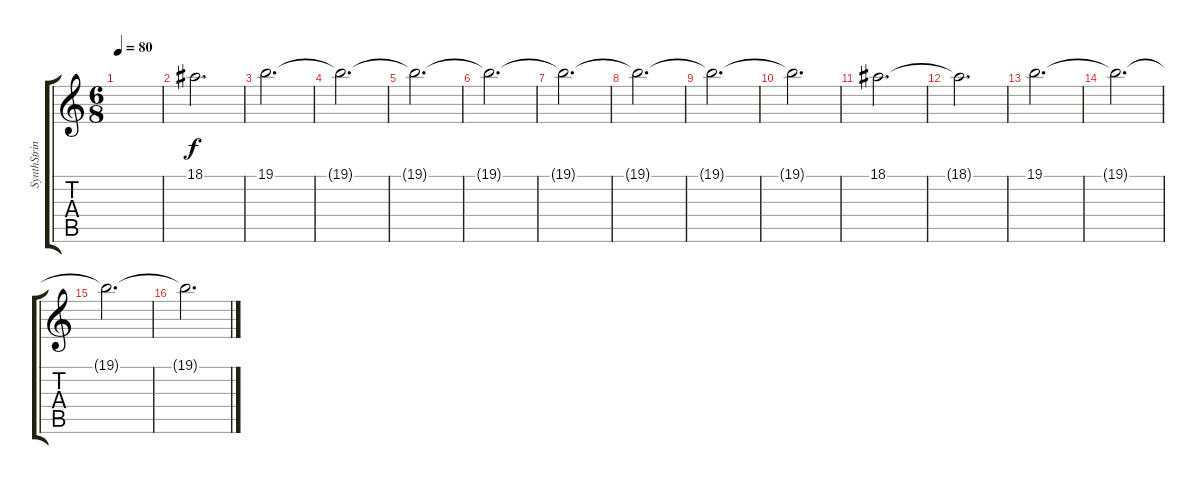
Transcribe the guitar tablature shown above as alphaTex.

\track ("SynthStrings" "SynthStrin") {instrument synthstrings1}
\staff {score tabs}
\tuning (E4 B3 G3 D3 A2 E2) {hide}
\ts (6 8)
\tempo 80
\clef g2
\ks c
|
18.1.2{d} |
19.1.2{d} |
19.1{t}.2{d} |
19.1{t}.2{d} |
19.1{t}.2{d} |
19.1{t}.2{d} |
19.1{t}.2{d} |
19.1{t}.2{d} |
19.1{t}.2{d} |
18.1.2{d} |
18.1{t}.2{d} |
19.1.2{d} |
19.1{t}.2{d} |
19.1{t}.2{d} |
19.1{t}.2{d}
